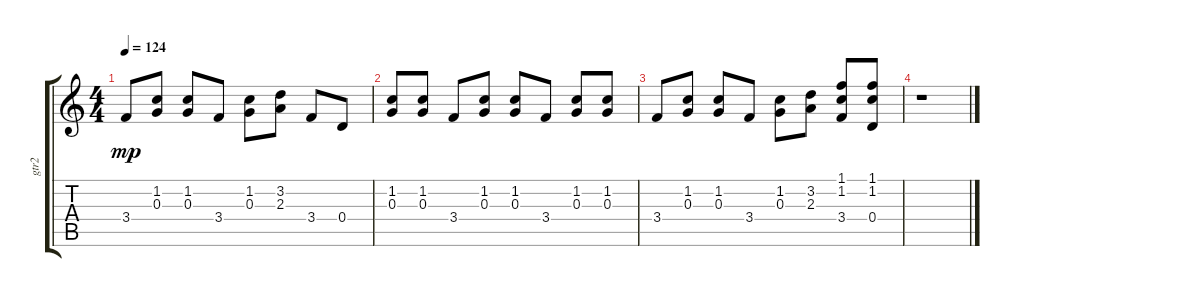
\track ("gtr2" "gtr2") {instrument distortionguitar}
\staff {score tabs}
\tuning (E4 B3 G3 D3 A2 E2) {hide}
\ts (4 4)
\tempo 124
\clef g2
\ks c
3.4.8{dy mp} (1.2 0.3).8 (1.2 0.3).8 3.4.8 (1.2 0.3).8 (3.2 2.3).8 3.4.8 0.4.8 |
(1.2 0.3).8 (1.2 0.3).8 3.4.8 (1.2 0.3).8 (1.2 0.3).8 3.4.8 (1.2 0.3).8 (1.2 0.3).8 |
3.4.8 (1.2 0.3).8 (1.2 0.3).8 3.4.8 (1.2 0.3).8 (3.2 2.3).8 (1.1 1.2 3.4).8 (1.1 1.2 0.4).8 |
r.1
